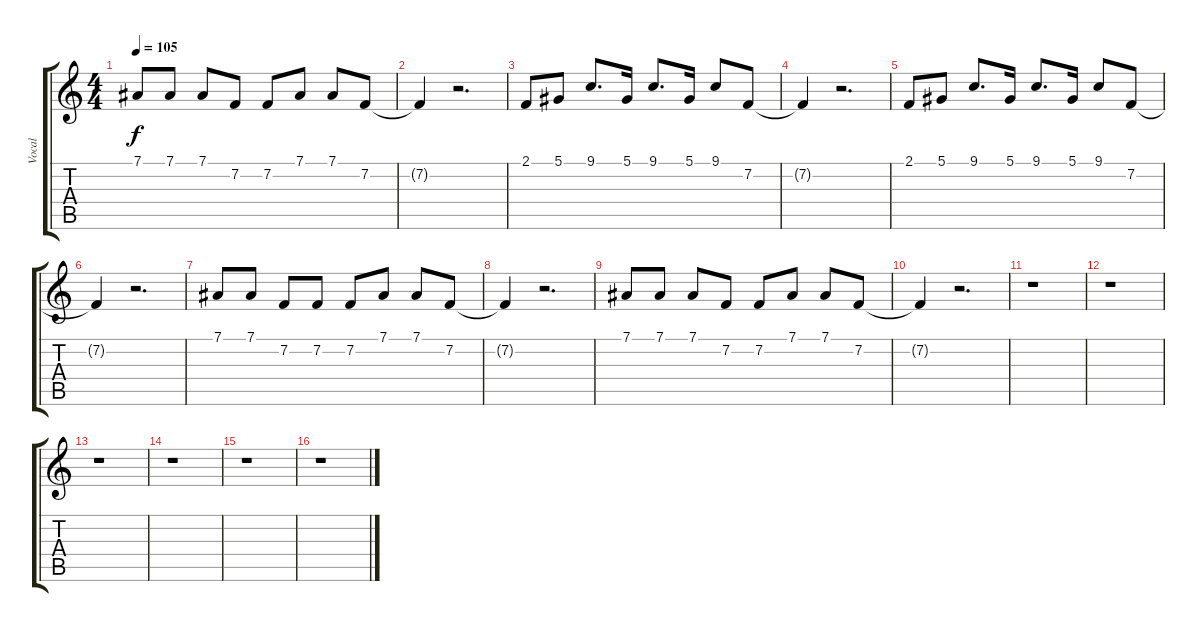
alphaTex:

\track ("Vocal" "Vocal") {instrument voiceoohs}
\staff {score tabs}
\tuning (Eb4 Bb3 Gb3 Db3 Ab2 Eb2) {hide}
\ts (4 4)
\tempo 105
\clef g2
\ks c
7.1.8{dy f} 7.1.8 7.1.8 7.2.8 7.2.8 7.1.8 7.1.8 7.2.8 |
7.2{t}.4 r.2{d} |
2.1.8 5.1.8 9.1.8{d} 5.1.16 9.1.8{d} 5.1.16 9.1.8 7.2.8 |
7.2{t}.4 r.2{d} |
2.1.8 5.1.8 9.1.8{d} 5.1.16 9.1.8{d} 5.1.16 9.1.8 7.2.8 |
7.2{t}.4 r.2{d} |
7.1.8 7.1.8 7.2.8 7.2.8 7.2.8 7.1.8 7.1.8 7.2.8 |
7.2{t}.4 r.2{d} |
7.1.8 7.1.8 7.1.8 7.2.8 7.2.8 7.1.8 7.1.8 7.2.8 |
7.2{t}.4 r.2{d} |
r.1 |
r.1 |
r.1 |
r.1 |
r.1 |
r.1
